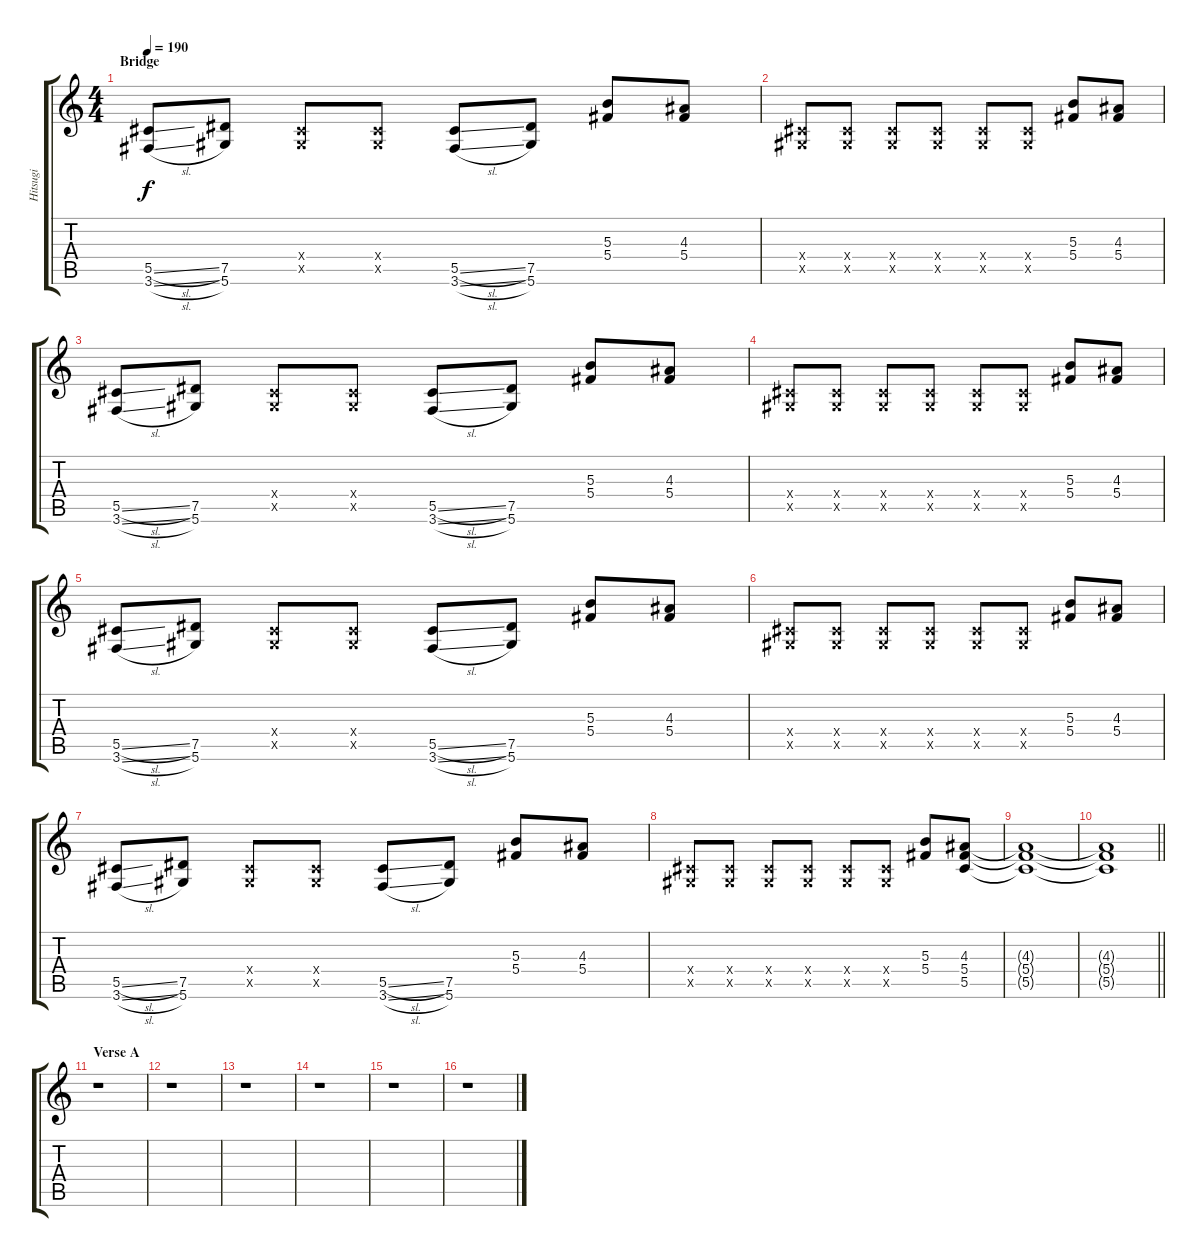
\track ("Hitsugi" "Hitsugi") {instrument distortionguitar}
\staff {score tabs}
\tuning (Eb4 Bb3 Gb3 Db3 Ab2 Eb2) {hide}
\ts (4 4)
\section ("" "Bridge")
\tempo 190
\clef g2
\ks c
(5.5{sl} 3.6{sl}).8{dy f} (7.5 5.6).8 (0.4{x} 0.5{x}).8 (0.4{x} 0.5{x}).8 (5.5{sl} 3.6{sl}).8 (7.5 5.6).8 (5.3 5.4).8 (4.3 5.4).8 |
(0.4{x} 0.5{x}).8 (0.4{x} 0.5{x}).8 (0.4{x} 0.5{x}).8 (0.4{x} 0.5{x}).8 (0.4{x} 0.5{x}).8 (0.4{x} 0.5{x}).8 (5.3 5.4).8 (4.3 5.4).8 |
(5.5{sl} 3.6{sl}).8 (7.5 5.6).8 (0.4{x} 0.5{x}).8 (0.4{x} 0.5{x}).8 (5.5{sl} 3.6{sl}).8 (7.5 5.6).8 (5.3 5.4).8 (4.3 5.4).8 |
(0.4{x} 0.5{x}).8 (0.4{x} 0.5{x}).8 (0.4{x} 0.5{x}).8 (0.4{x} 0.5{x}).8 (0.4{x} 0.5{x}).8 (0.4{x} 0.5{x}).8 (5.3 5.4).8 (4.3 5.4).8 |
(5.5{sl} 3.6{sl}).8 (7.5 5.6).8 (0.4{x} 0.5{x}).8 (0.4{x} 0.5{x}).8 (5.5{sl} 3.6{sl}).8 (7.5 5.6).8 (5.3 5.4).8 (4.3 5.4).8 |
(0.4{x} 0.5{x}).8 (0.4{x} 0.5{x}).8 (0.4{x} 0.5{x}).8 (0.4{x} 0.5{x}).8 (0.4{x} 0.5{x}).8 (0.4{x} 0.5{x}).8 (5.3 5.4).8 (4.3 5.4).8 |
(5.5{sl} 3.6{sl}).8 (7.5 5.6).8 (0.4{x} 0.5{x}).8 (0.4{x} 0.5{x}).8 (5.5{sl} 3.6{sl}).8 (7.5 5.6).8 (5.3 5.4).8 (4.3 5.4).8 |
(0.4{x} 0.5{x}).8 (0.4{x} 0.5{x}).8 (0.4{x} 0.5{x}).8 (0.4{x} 0.5{x}).8 (0.4{x} 0.5{x}).8 (0.4{x} 0.5{x}).8 (5.3 5.4).8 (4.3 5.4 5.5).8 |
(4.3{t} 5.4{t} 5.5{t}).1 |
\barLineRight lightlight
(4.3{t} 5.4{t} 5.5{t}).1 |
\section ("" "Verse A")
r.1 |
r.1 |
r.1 |
r.1 |
r.1 |
r.1
